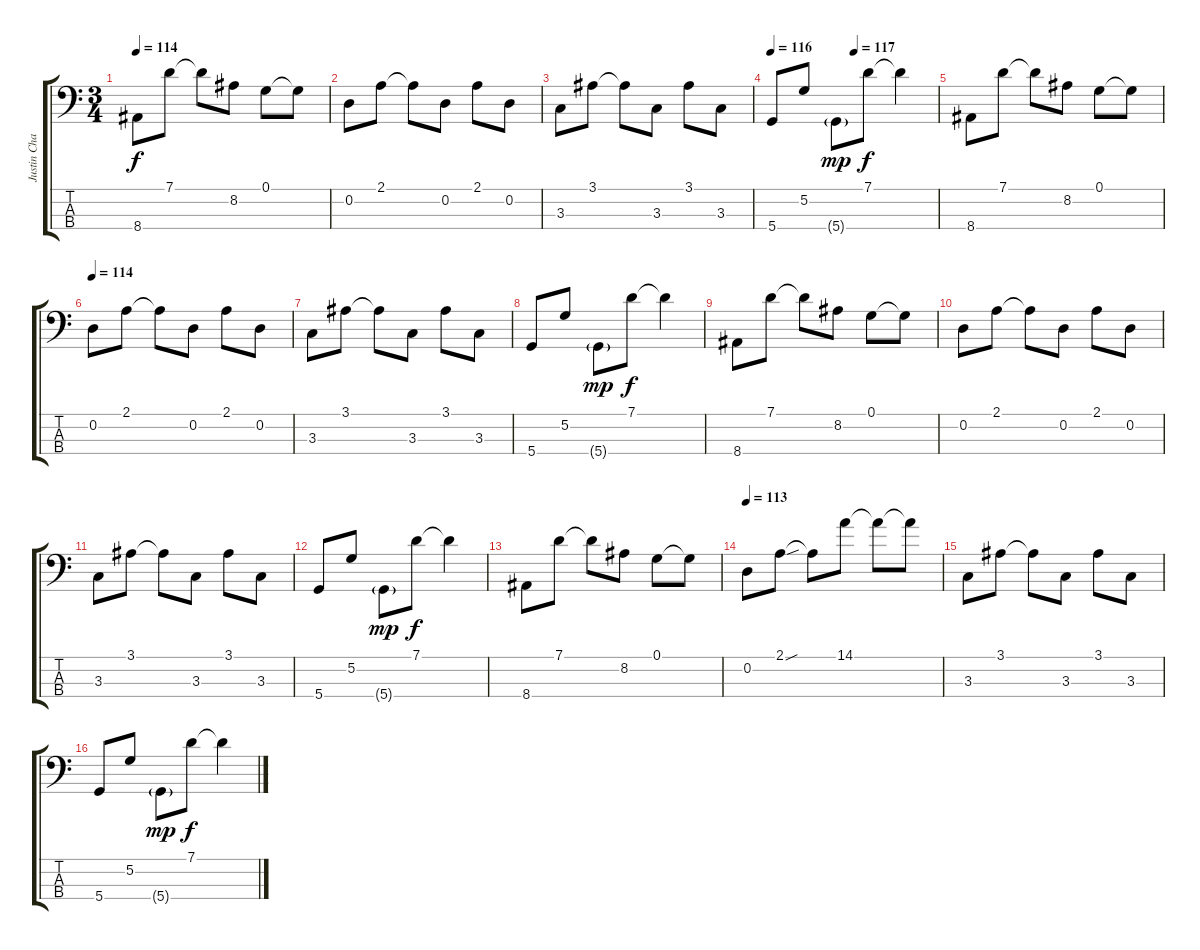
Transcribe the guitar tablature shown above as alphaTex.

\track ("Justin Chancellor (bass)" "Justin Cha") {instrument electricbasspick}
\staff {score tabs}
\tuning (G2 D2 A1 D1) {hide}
\ts (3 4)
\tempo 114
\clef f4
\ks c
8.4.8{dy f} 7.1.8 7.1{t}.8 8.2.8 0.1.8 0.1{t}.8 |
0.2.8 2.1.8 2.1{t}.8 0.2.8 2.1.8 0.2.8 |
3.3.8 3.1.8 3.1{t}.8 3.3.8 3.1.8 3.3.8 |
\tempo 116
\tempo (117 0.5)
5.4.8 5.2.8 5.4{g}.8{dy mp} 7.1.8{dy f} 7.1{t}.4 |
8.4.8 7.1.8 7.1{t}.8 8.2.8 0.1.8 0.1{t}.8 |
\tempo 114
0.2.8 2.1.8 2.1{t}.8 0.2.8 2.1.8 0.2.8 |
3.3.8 3.1.8 3.1{t}.8 3.3.8 3.1.8 3.3.8 |
5.4.8 5.2.8 5.4{g}.8{dy mp} 7.1.8{dy f} 7.1{t}.4 |
8.4.8 7.1.8 7.1{t}.8 8.2.8 0.1.8 0.1{t}.8 |
0.2.8 2.1.8 2.1{t}.8 0.2.8 2.1.8 0.2.8 |
3.3.8 3.1.8 3.1{t}.8 3.3.8 3.1.8 3.3.8 |
5.4.8 5.2.8 5.4{g}.8{dy mp} 7.1.8{dy f} 7.1{t}.4 |
8.4.8 7.1.8 7.1{t}.8 8.2.8 0.1.8 0.1{t}.8 |
\tempo 113
0.2.8 2.1{sou}.8 2.1{t}.8 14.1.8 14.1{t}.8 14.1{t}.8 |
3.3.8 3.1.8 3.1{t}.8 3.3.8 3.1.8 3.3.8 |
5.4.8 5.2.8 5.4{g}.8{dy mp} 7.1.8{dy f} 7.1{t}.4
